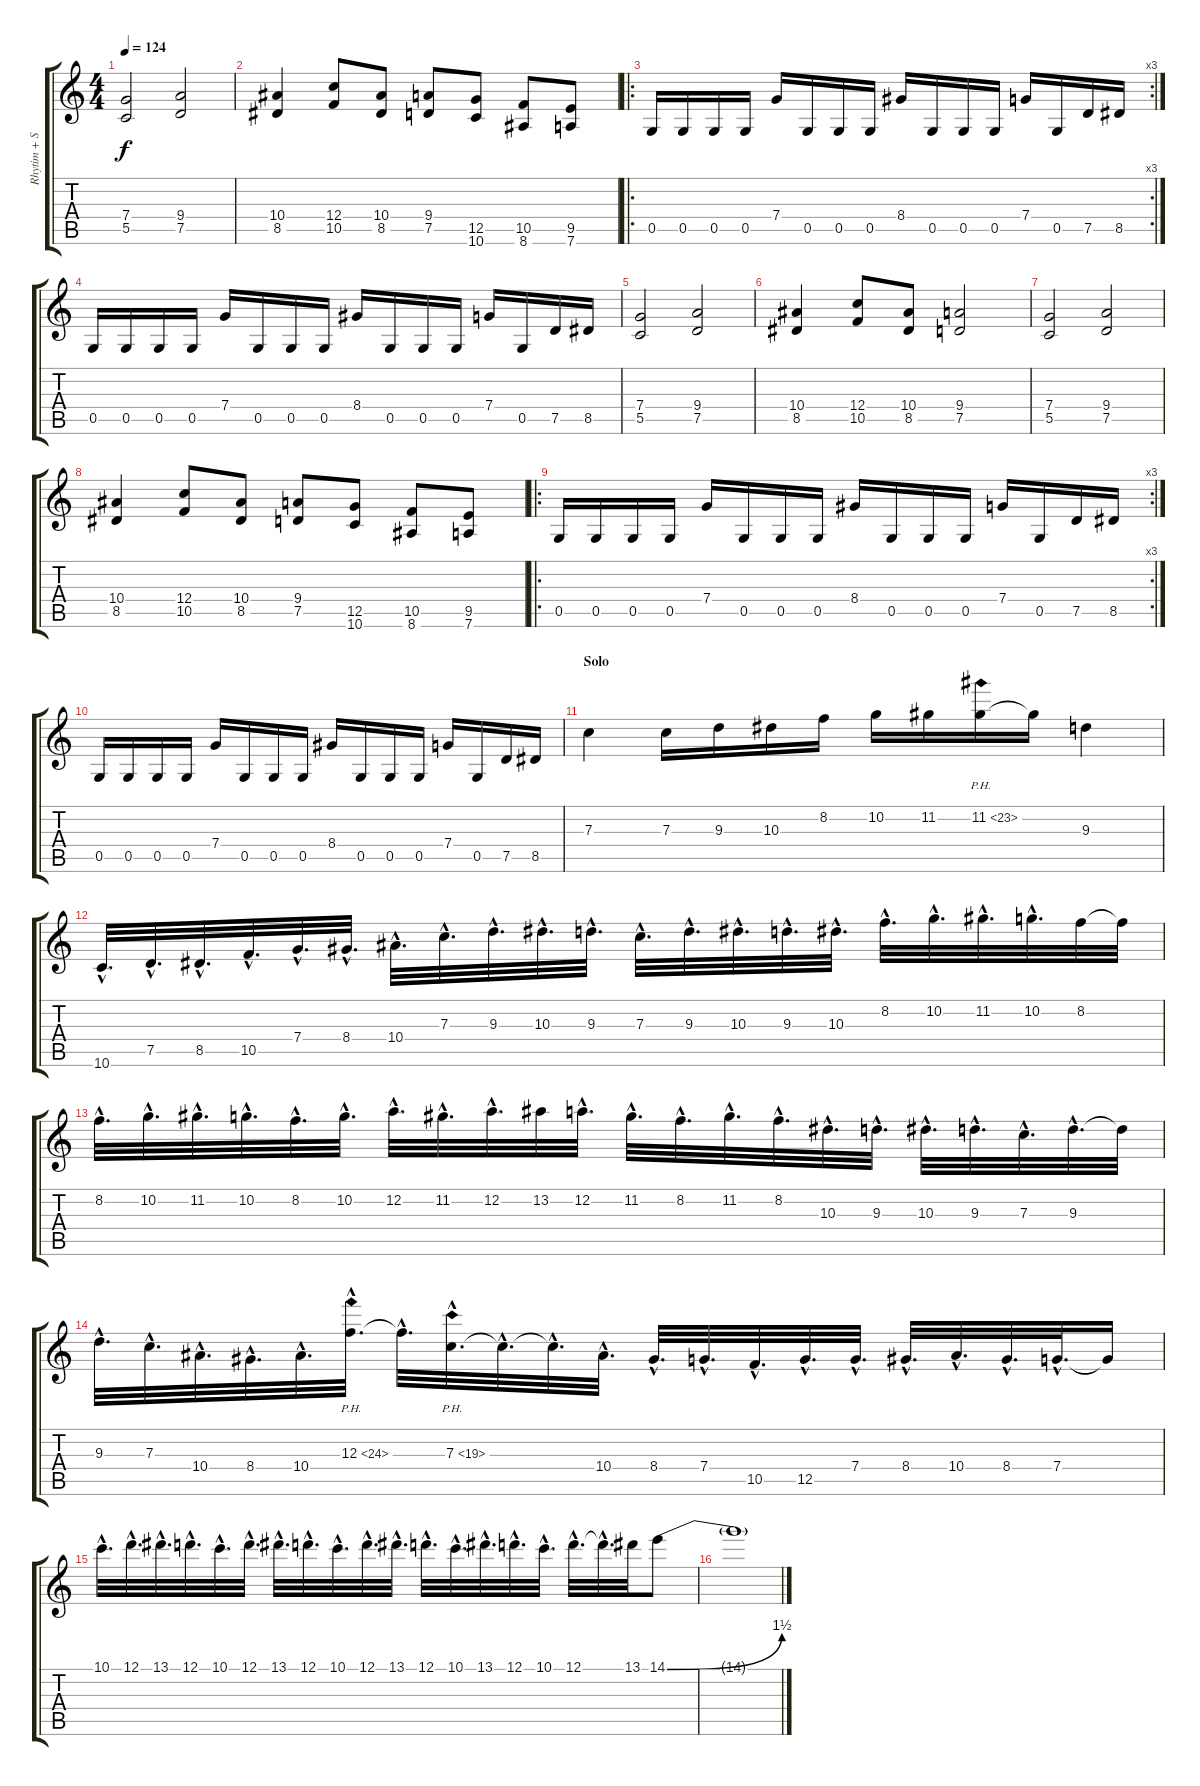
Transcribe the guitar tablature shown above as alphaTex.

\track ("Rhytim + Solo" "Rhytim + S") {instrument distortionguitar}
\staff {score tabs}
\tuning (D4 A3 F3 C3 G2 D2) {hide}
\ts (4 4)
\tempo 124
\clef g2
\ks c
(7.4 5.5).2{dy f} (9.4 7.5).2 |
(10.4 8.5).4 (12.4 10.5).8 (10.4 8.5).8 (9.4 7.5).8 (12.5 10.6).8 (10.5 8.6).8 (9.5 7.6).8 |
\ro
\rc 3
0.5.16 0.5.16 0.5.16 0.5.16 7.4.16 0.5.16 0.5.16 0.5.16 8.4.16 0.5.16 0.5.16 0.5.16 7.4.16 0.5.16 7.5.16 8.5.16 |
0.5.16 0.5.16 0.5.16 0.5.16 7.4.16 0.5.16 0.5.16 0.5.16 8.4.16 0.5.16 0.5.16 0.5.16 7.4.16 0.5.16 7.5.16 8.5.16 |
(7.4 5.5).2 (9.4 7.5).2 |
(10.4 8.5).4 (12.4 10.5).8 (10.4 8.5).8 (9.4 7.5).2 |
(7.4 5.5).2 (9.4 7.5).2 |
(10.4 8.5).4 (12.4 10.5).8 (10.4 8.5).8 (9.4 7.5).8 (12.5 10.6).8 (10.5 8.6).8 (9.5 7.6).8 |
\ro
\rc 3
0.5.16 0.5.16 0.5.16 0.5.16 7.4.16 0.5.16 0.5.16 0.5.16 8.4.16 0.5.16 0.5.16 0.5.16 7.4.16 0.5.16 7.5.16 8.5.16 |
0.5.16 0.5.16 0.5.16 0.5.16 7.4.16 0.5.16 0.5.16 0.5.16 8.4.16 0.5.16 0.5.16 0.5.16 7.4.16 0.5.16 7.5.16 8.5.16 |
\section ("" "Solo")
7.3.4 7.3.16 9.3.16 10.3.16 8.2.16 10.2.16 11.2.16 11.2{ph 12}.16 11.2{t}.16 9.3.4 |
10.6{hac}.32{d} 7.5{hac}.32{d} 8.5{hac}.32{d} 10.5{hac}.32{d} 7.4{hac}.32{d} 8.4{hac}.32{d} 10.4{hac}.32{d} 7.3{hac}.32{d} 9.3{hac}.32{d} 10.3{hac}.32{d} 9.3{hac}.32{d} 7.3{hac}.32{d} 9.3{hac}.32{d} 10.3{hac}.32{d} 9.3{hac}.32{d} 10.3{hac}.32{d} 8.2{hac}.32{d} 10.2{hac}.32{d} 11.2{hac}.32{d} 10.2{hac}.32{d} 8.2.32 8.2{t}.32 |
8.2{hac}.32{d} 10.2{hac}.32{d} 11.2{hac}.32{d} 10.2{hac}.32{d} 8.2{hac}.32{d} 10.2{hac}.32{d} 12.2{hac}.32{d} 11.2{hac}.32{d} 12.2{hac}.32{d} 13.2.32 12.2{hac}.32{d} 11.2{hac}.32{d} 8.2{hac}.32{d} 11.2{hac}.32{d} 8.2{hac}.32{d} 10.3{hac}.32{d} 9.3{hac}.32{d} 10.3{hac}.32{d} 9.3{hac}.32{d} 7.3{hac}.32{d} 9.3{hac}.32{d} 9.3{t}.32 |
9.3{hac}.32{d} 7.3{hac}.32{d} 10.4{hac}.32{d} 8.4{hac}.32{d} 10.4{hac}.32{d} 12.3{ph 12 hac}.32{d} 12.3{hac t}.32{d} 7.3{ph 12 hac}.32{d} 7.3{hac t}.32{d} 7.3{hac t}.32{d} 10.4{hac}.32{d} 8.4{hac}.32{d} 7.4{hac}.32{d} 10.5{hac}.32{d} 12.5{hac}.32{d} 7.4{hac}.32{d} 8.4{hac}.32{d} 10.4{hac}.32{d} 8.4{hac}.32{d} 7.4{hac}.32{d} 7.4{t}.16 |
10.1{hac}.32{d} 12.1{hac}.32{d} 13.1{hac}.32{d} 12.1{hac}.32{d} 10.1{hac}.32{d} 12.1{hac}.32{d} 13.1{hac}.32{d} 12.1{hac}.32{d} 10.1{hac}.32{d} 12.1{hac}.32{d} 13.1{hac}.32{d} 12.1{hac}.32{d} 10.1{hac}.32{d} 13.1{hac}.32{d} 12.1{hac}.32{d} 10.1{hac}.32{d} 12.1{hac}.32{d} 12.1{hac t}.32{d} 13.1.32 14.1{be (bend 0 0 60 6)}.8 |
14.1{t}.1
